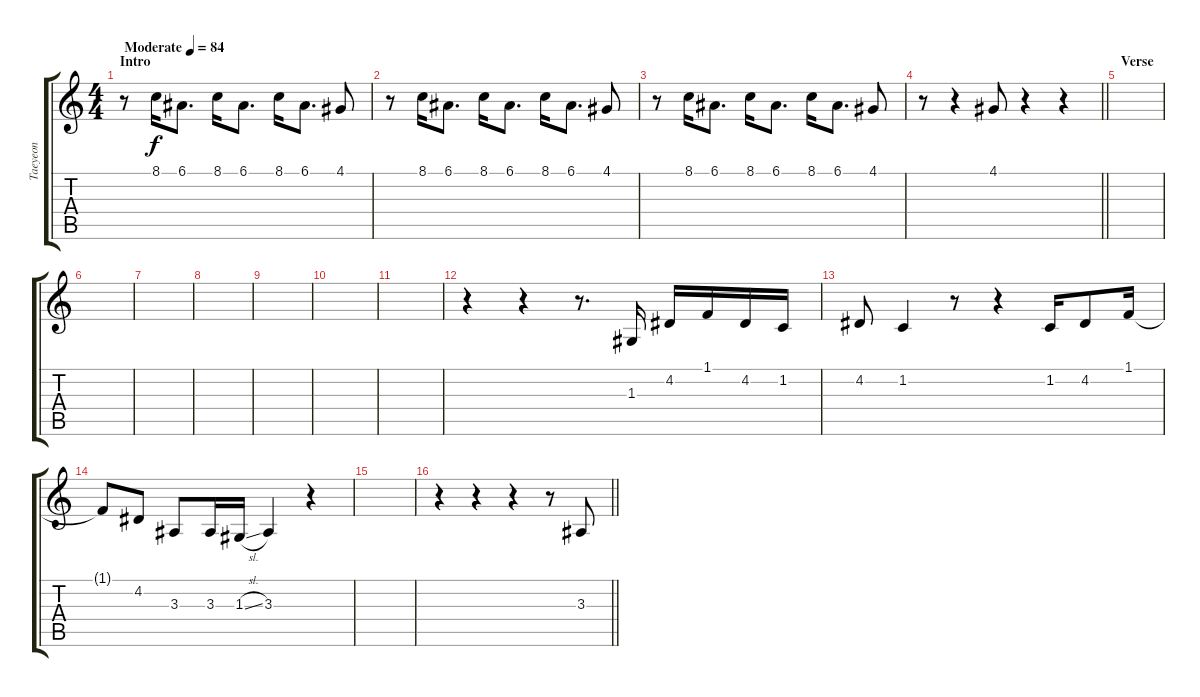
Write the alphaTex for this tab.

\track ("Taeyeon" "Taeyeon") {instrument flute}
\staff {score tabs}
\tuning (E4 B3 G3 D3 A2 E2) {hide}
\ts (4 4)
\section ("" "Intro")
\tempo (84 "Moderate")
\clef g2
\ks c
r.8{dy f instrument flute} 8.1.16 6.1.8{d} 8.1.16 6.1.8{d} 8.1.16 6.1.8{d} 4.1.8 |
r.8 8.1.16 6.1.8{d} 8.1.16 6.1.8{d} 8.1.16 6.1.8{d} 4.1.8 |
r.8 8.1.16 6.1.8{d} 8.1.16 6.1.8{d} 8.1.16 6.1.8{d} 4.1.8 |
\barLineRight lightlight
r.8 r.4 4.1.8 r.4 r.4 |
\section ("" "Verse")
|
|
|
|
|
|
|
r.4{volume 13} r.4 r.8{d} 1.3.16 4.2.16 1.1.16 4.2.16 1.2.16 |
4.2.8 1.2.4 r.8 r.4 1.2.16 4.2.8 1.1.16 |
1.1{t}.8 4.2.8 3.3.8 3.3.16 1.3{sl}.16 3.3.4 r.4 |
|
\barLineRight lightlight
r.4 r.4 r.4 r.8 3.3.8{volume 8}
